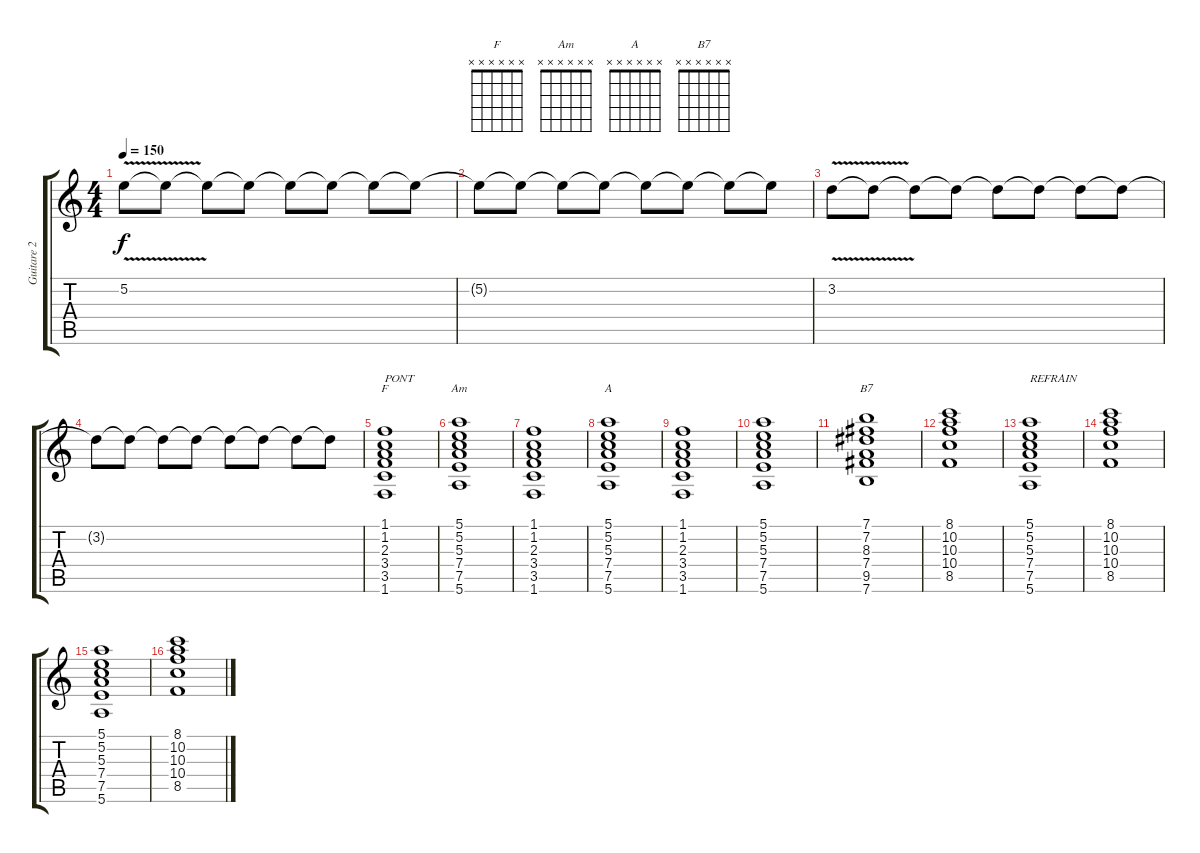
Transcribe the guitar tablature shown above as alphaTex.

\track ("Guitare 2" "Guitare 2") {instrument overdrivenguitar}
\staff {score tabs}
\tuning (E4 B3 G3 D3 A2 E2) {hide}
\chord ("F" x x x x x x)
\chord ("Am" x x x x x x)
\chord ("A" x x x x x x)
\chord ("B7" x x x x x x)
\ts (4 4)
\tempo 150
\clef g2
\ks c
5.2{v}.8{dy f} 5.2{t}.8 5.2{t}.8 5.2{t}.8 5.2{t}.8 5.2{t}.8 5.2{t}.8 5.2{t}.8 |
5.2{t}.8 5.2{t}.8 5.2{t}.8 5.2{t}.8 5.2{t}.8 5.2{t}.8 5.2{t}.8 5.2{t}.8 |
3.2{v}.8 3.2{t}.8 3.2{t}.8 3.2{t}.8 3.2{t}.8 3.2{t}.8 3.2{t}.8 3.2{t}.8 |
3.2{t}.8 3.2{t}.8 3.2{t}.8 3.2{t}.8 3.2{t}.8 3.2{t}.8 3.2{t}.8 3.2{t}.8 |
(1.1 1.2 2.3 3.4 3.5 1.6).1{ch "F" txt "PONT" volume 5} |
(5.1 5.2 5.3 7.4 7.5 5.6).1{ch "Am"} |
(1.1 1.2 2.3 3.4 3.5 1.6).1 |
(5.1 5.2 5.3 7.4 7.5 5.6).1{ch "A"} |
(1.1 1.2 2.3 3.4 3.5 1.6).1 |
(5.1 5.2 5.3 7.4 7.5 5.6).1 |
(7.1 7.2 8.3 7.4 9.5 7.6).1{ch "B7"} |
(8.1 10.2 10.3 10.4 8.5).1 |
(5.1 5.2 5.3 7.4 7.5 5.6).1{txt "REFRAIN"} |
(8.1 10.2 10.3 10.4 8.5).1 |
(5.1 5.2 5.3 7.4 7.5 5.6).1 |
(8.1 10.2 10.3 10.4 8.5).1
